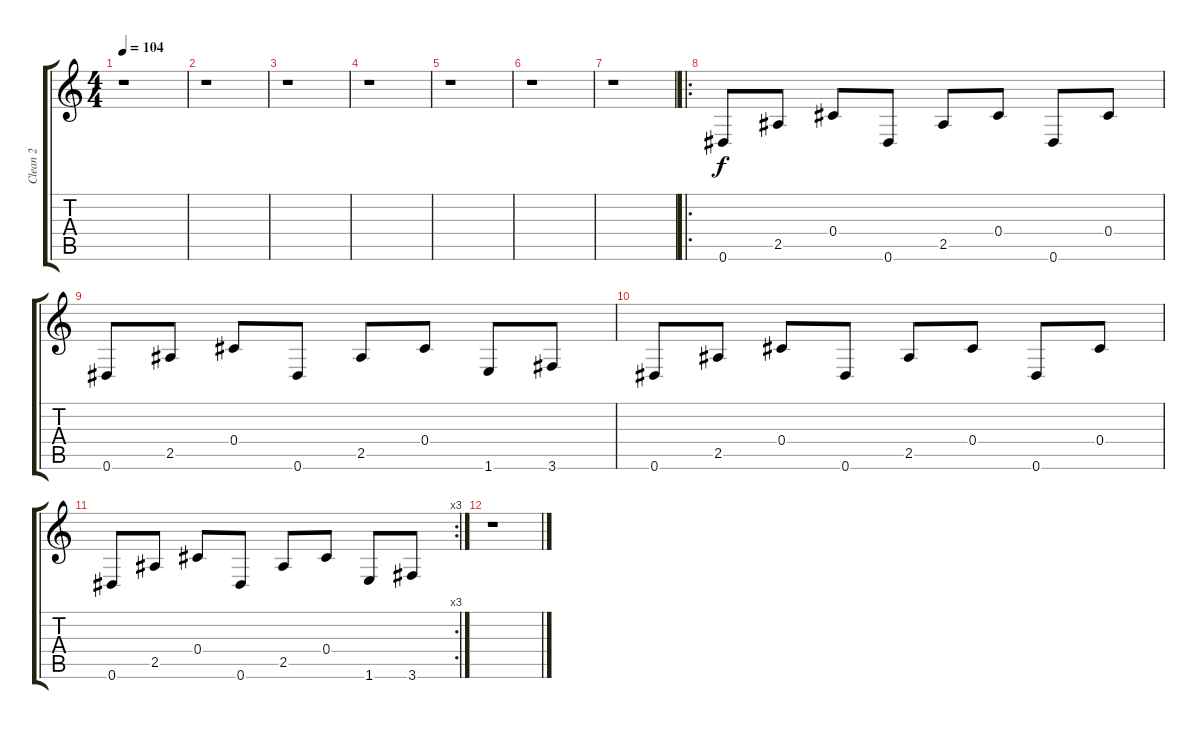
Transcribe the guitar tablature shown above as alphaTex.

\track ("Clean 2" "Clean 2") {instrument electricguitarclean}
\staff {score tabs}
\tuning (Eb4 Bb3 Gb3 Db3 Ab2 Eb2) {hide}
\ts (4 4)
\tempo 104
\clef g2
\ks c
r.1{dy f} |
r.1 |
r.1 |
r.1 |
r.1 |
r.1 |
r.1 |
\ro
0.6.8 2.5.8 0.4.8 0.6.8 2.5.8 0.4.8 0.6.8 0.4.8 |
0.6.8 2.5.8 0.4.8 0.6.8 2.5.8 0.4.8 1.6.8 3.6.8 |
0.6.8 2.5.8 0.4.8 0.6.8 2.5.8 0.4.8 0.6.8 0.4.8 |
\rc 3
0.6.8 2.5.8 0.4.8 0.6.8 2.5.8 0.4.8 1.6.8 3.6.8 |
r.1
